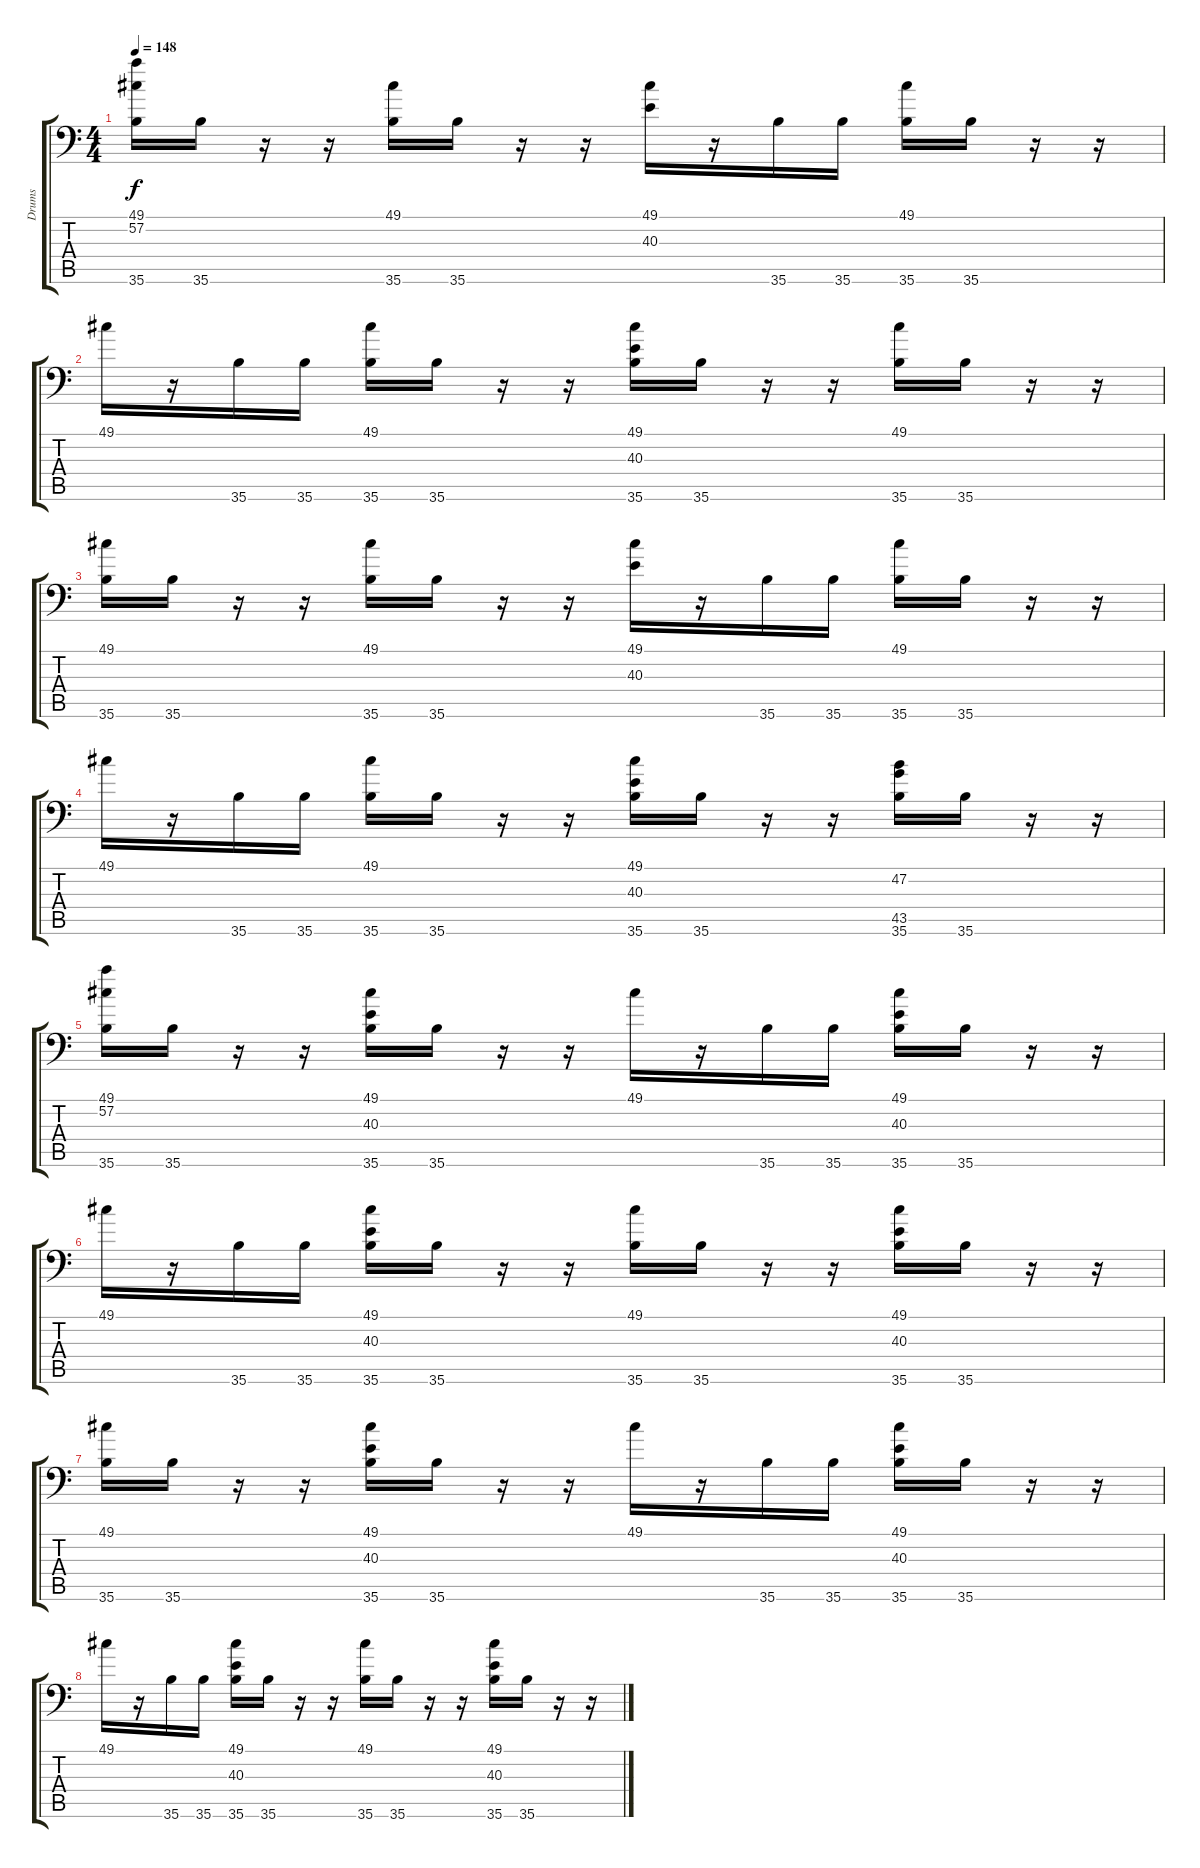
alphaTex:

\track ("Drums" "Drums") {instrument acousticgrandpiano}
\staff {score tabs}
\tuning (C-1 C-1 C-1 C-1 C-1 C-1) {hide}
\ts (4 4)
\tempo 148
\clef f4
\ks c
(49.1 57.2 35.6).16{dy f} 35.6.16 r.16 r.16 (49.1 35.6).16 35.6.16 r.16 r.16 (49.1 40.3).16 r.16 35.6.16 35.6.16 (49.1 35.6).16 35.6.16 r.16 r.16 |
49.1.16 r.16 35.6.16 35.6.16 (49.1 35.6).16 35.6.16 r.16 r.16 (49.1 40.3 35.6).16 35.6.16 r.16 r.16 (49.1 35.6).16 35.6.16 r.16 r.16 |
(49.1 35.6).16 35.6.16 r.16 r.16 (49.1 35.6).16 35.6.16 r.16 r.16 (49.1 40.3).16 r.16 35.6.16 35.6.16 (49.1 35.6).16 35.6.16 r.16 r.16 |
49.1.16 r.16 35.6.16 35.6.16 (49.1 35.6).16 35.6.16 r.16 r.16 (49.1 40.3 35.6).16 35.6.16 r.16 r.16 (47.2 43.5 35.6).16 35.6.16 r.16 r.16 |
(49.1 57.2 35.6).16 35.6.16 r.16 r.16 (49.1 40.3 35.6).16 35.6.16 r.16 r.16 49.1.16 r.16 35.6.16 35.6.16 (49.1 40.3 35.6).16 35.6.16 r.16 r.16 |
49.1.16 r.16 35.6.16 35.6.16 (49.1 40.3 35.6).16 35.6.16 r.16 r.16 (49.1 35.6).16 35.6.16 r.16 r.16 (49.1 40.3 35.6).16 35.6.16 r.16 r.16 |
(49.1 35.6).16 35.6.16 r.16 r.16 (49.1 40.3 35.6).16 35.6.16 r.16 r.16 49.1.16 r.16 35.6.16 35.6.16 (49.1 40.3 35.6).16 35.6.16 r.16 r.16 |
49.1.16 r.16 35.6.16 35.6.16 (49.1 40.3 35.6).16 35.6.16 r.16 r.16 (49.1 35.6).16 35.6.16 r.16 r.16 (49.1 40.3 35.6).16 35.6.16 r.16 r.16
